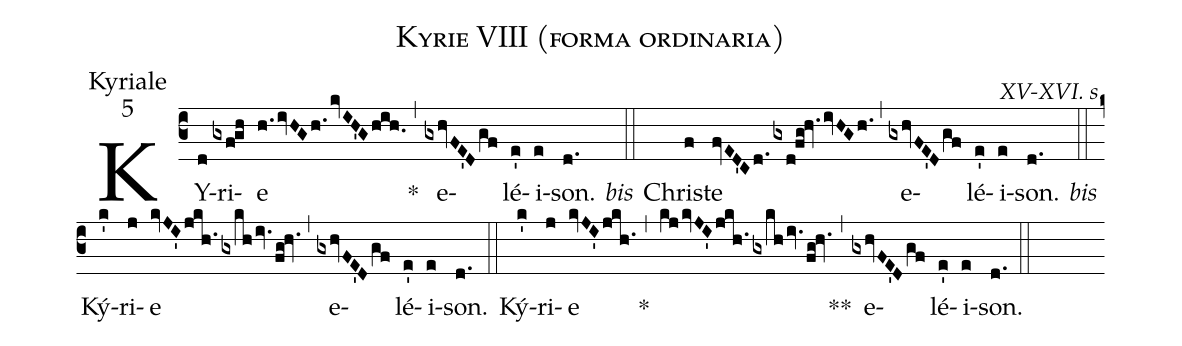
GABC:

name:Kyrie VIII (forma ordinaria);
office-part:Kyriale;
mode:5;
commentary:XV-XVI. s.;
%%
(c3) KY(d)ri(gxf!gh)e(h.ivHGh.kvIH'Ghih.) ~~~~~*(,) e(gxhvFE'Dgf)lé(e')i(e)son.(d.) <i>bis</i>(::)
Chri(f)ste(fvED'Cd.gxd!fg!hv./ivHGh.) (,) e(gxhvFE'Dgf)lé(e')i(e)son.(d.) <i>bis</i>(::)
Ký(k')ri(j)e(kvJI'jkh.1gxkhiv.fg!hv.) (,) e(gxhvFE'Dgf)lé(e')i(e)son.(d.) (::)
Ký(k')ri(j)e(kvJI'jkh.1) ~~~~~*(,) (kj/kvJI'jkh.1gxkhiv.fg!hv.) ~~~~~**(,) e(gxhvFE'Dgf)lé(e')i(e)son.(d.) (::)
